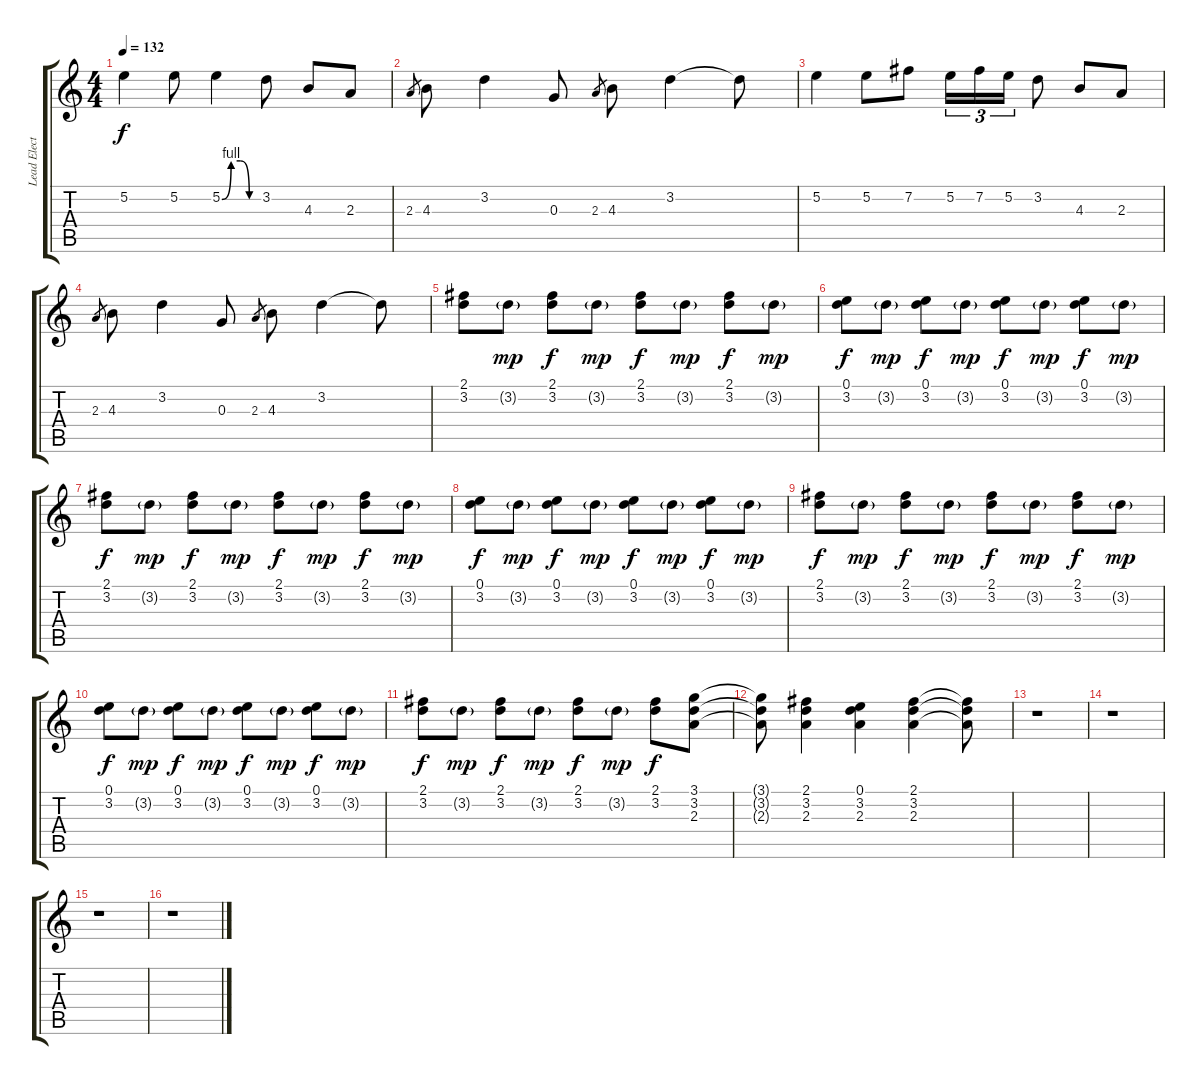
\track ("Lead Electric Guitar" "Lead Elect") {instrument distortionguitar}
\staff {score tabs}
\tuning (E4 B3 G3 D3 A2 E2) {hide}
\ts (4 4)
\tempo 132
\clef g2
\ks c
5.2.4{dy f} 5.2.8 5.2{be (custom 0 0 15 4 30 4 45 0 60 0)}.4 3.2.8 4.3.8 2.3.8 |
2.3.8{gr} 4.3.8 3.2.4 0.3.8 2.3.8{gr} 4.3.8 3.2.4 3.2{t}.8 |
5.2.4 5.2.8 7.2.8 5.2.16{tu (3 2)} 7.2.16{tu (3 2)} 5.2.16{tu (3 2)} 3.2.8 4.3.8 2.3.8 |
2.3.8{gr} 4.3.8 3.2.4 0.3.8 2.3.8{gr} 4.3.8 3.2.4 3.2{t}.8 |
(2.1 3.2).8 3.2{g}.8{dy mp} (2.1 3.2).8{dy f} 3.2{g}.8{dy mp} (2.1 3.2).8{dy f} 3.2{g}.8{dy mp} (2.1 3.2).8{dy f} 3.2{g}.8{dy mp} |
(0.1 3.2).8{dy f} 3.2{g}.8{dy mp} (0.1 3.2).8{dy f} 3.2{g}.8{dy mp} (0.1 3.2).8{dy f} 3.2{g}.8{dy mp} (0.1 3.2).8{dy f} 3.2{g}.8{dy mp} |
(2.1 3.2).8{dy f} 3.2{g}.8{dy mp} (2.1 3.2).8{dy f} 3.2{g}.8{dy mp} (2.1 3.2).8{dy f} 3.2{g}.8{dy mp} (2.1 3.2).8{dy f} 3.2{g}.8{dy mp} |
(0.1 3.2).8{dy f} 3.2{g}.8{dy mp} (0.1 3.2).8{dy f} 3.2{g}.8{dy mp} (0.1 3.2).8{dy f} 3.2{g}.8{dy mp} (0.1 3.2).8{dy f} 3.2{g}.8{dy mp} |
(2.1 3.2).8{dy f} 3.2{g}.8{dy mp} (2.1 3.2).8{dy f} 3.2{g}.8{dy mp} (2.1 3.2).8{dy f} 3.2{g}.8{dy mp} (2.1 3.2).8{dy f} 3.2{g}.8{dy mp} |
(0.1 3.2).8{dy f} 3.2{g}.8{dy mp} (0.1 3.2).8{dy f} 3.2{g}.8{dy mp} (0.1 3.2).8{dy f} 3.2{g}.8{dy mp} (0.1 3.2).8{dy f} 3.2{g}.8{dy mp} |
(2.1 3.2).8{dy f} 3.2{g}.8{dy mp} (2.1 3.2).8{dy f} 3.2{g}.8{dy mp} (2.1 3.2).8{dy f} 3.2{g}.8{dy mp} (2.1 3.2).8{dy f} (3.1 3.2 2.3).8{volume 13} |
(3.1{t} 3.2{t} 2.3{t}).8 (2.1 3.2 2.3).4 (0.1 3.2 2.3).4 (2.1 3.2 2.3).4 (2.1{t} 3.2{t} 2.3{t}).8 |
r.1 |
r.1 |
r.1 |
r.1
